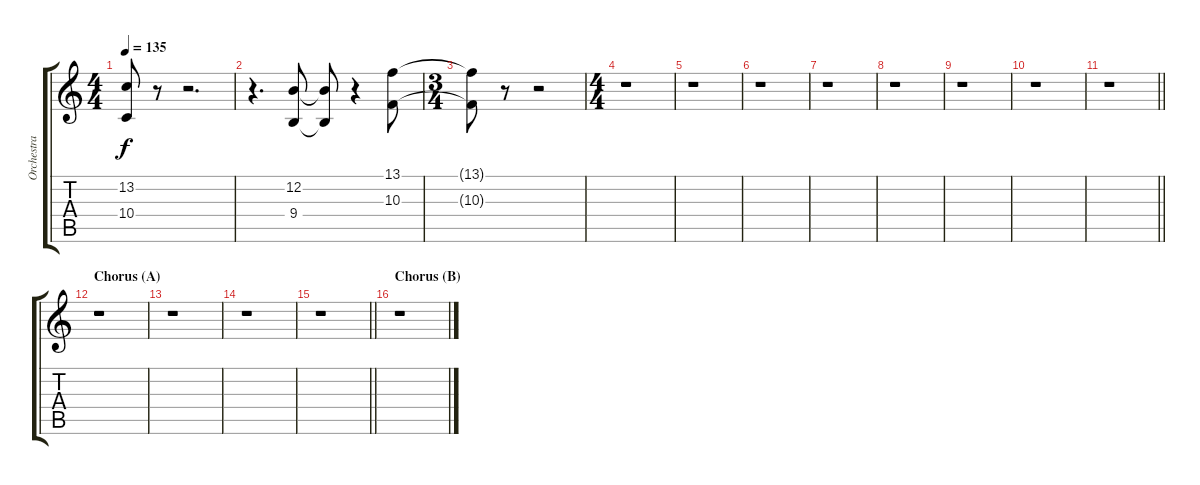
\track ("Orchestra Hit" "Orchestra ") {instrument orchestrahit}
\staff {score tabs}
\tuning (E4 B3 G3 D3 A2 E2) {hide}
\ts (4 4)
\tempo 135
\clef g2
\ks c
(13.2{t} 10.4{t}).8{dy f} r.8 r.2{d} |
r.4{d} (12.2 9.4).8 (12.2{t} 9.4{t}).8 r.4 (13.1 10.3).8 |
\ts (3 4)
(13.1{t} 10.3{t}).8 r.8 r.2 |
\ts (4 4)
r.1 |
r.1 |
r.1 |
r.1 |
r.1 |
r.1 |
r.1 |
\barLineRight lightlight
r.1 |
\section ("" "Chorus (A)")
r.1 |
r.1 |
r.1 |
\barLineRight lightlight
r.1 |
\section ("" "Chorus (B)")
r.1
